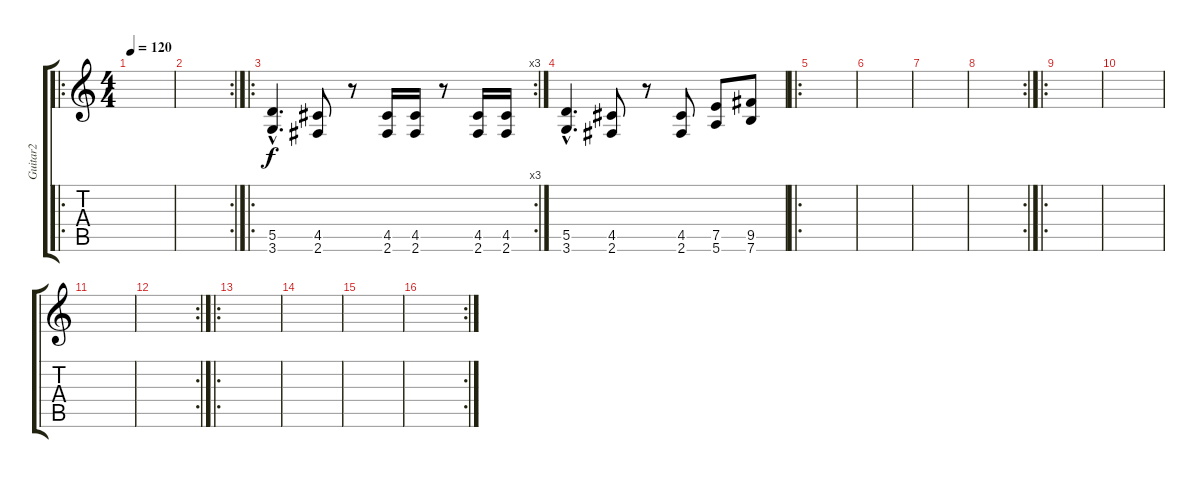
\track ("Guitar2" "Guitar2") {instrument distortionguitar}
\staff {score tabs}
\tuning (E4 B3 G3 D3 A2 E2) {hide}
\ro
\ts (4 4)
\tempo 120
\clef g2
\ks c
|
\rc 2
|
\ro
\rc 3
(5.5{hac} 3.6{hac}).4{d} (4.5 2.6).8 r.8 (4.5 2.6).16 (4.5 2.6).16 r.8 (4.5 2.6).16 (4.5 2.6).16 |
(5.5{hac} 3.6{hac}).4{d} (4.5 2.6).8 r.8 (4.5 2.6).8 (7.5 5.6).8 (9.5 7.6).8 |
\ro
|
|
|
\rc 2
|
\ro
|
|
|
\rc 2
|
\ro
|
|
|
\rc 2
